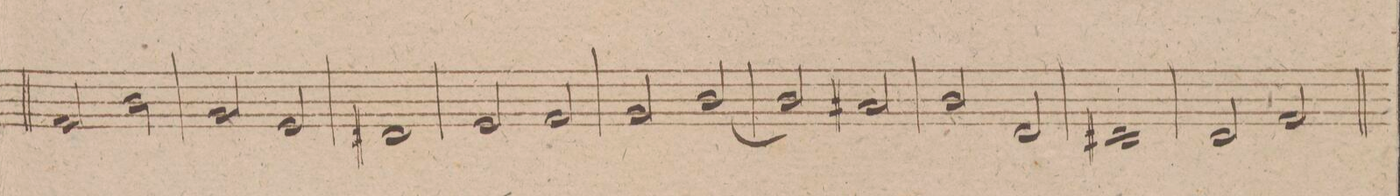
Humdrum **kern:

**kern	**dynam
*I"Oboe 1mo	*
*clefG2	*
*k[f#]	*
*met(c|)	*
*M2/2	*
2f#/	.
2b\	.
=268	=268
2g/	.
2e/	.
=269	=269
1d#X/	.
=270	=270
2e/	.
2f#/	.
=271	=271
2g/	.
[2b/	.
=272	=272
2b/]	.
2a#X/	.
=273	=273
2b/	.
2d/	.
=274	=274
1c#X/	.
=275	=275
2d/	.
2f#/	.
=276	=276
*-	*-
